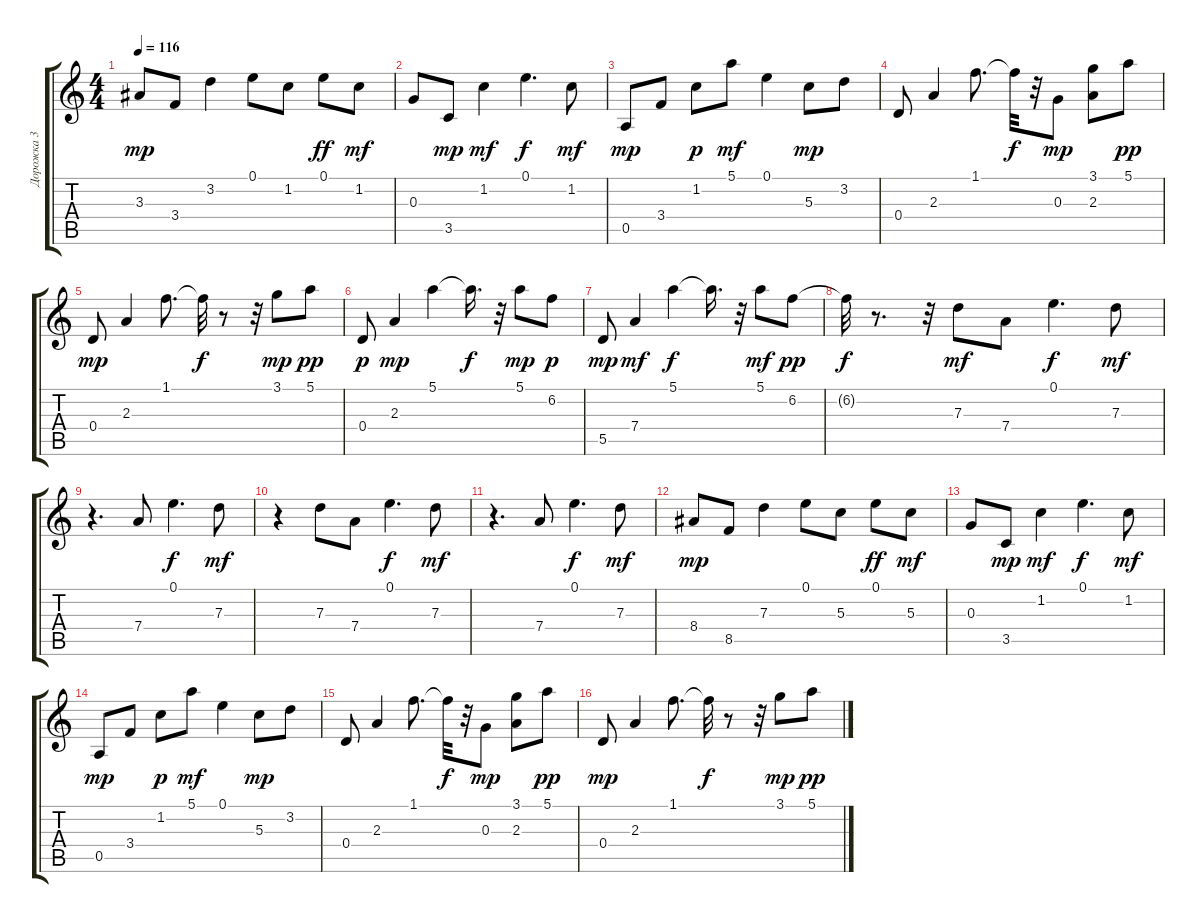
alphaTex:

\track ("Дорожка 3" "Дорожка 3") {instrument acousticguitarsteel}
\staff {score tabs}
\tuning (E4 B3 G3 D3 A2 E2) {hide}
\ts (4 4)
\tempo 116
\clef g2
\ks c
3.3.8{dy mp} 3.4.8 3.2.4 0.1.8 1.2.8 0.1.8{dy ff} 1.2.8{dy mf} |
0.3.8 3.5.8{dy mp} 1.2.4{dy mf} 0.1.4{d dy f} 1.2.8{dy mf} |
0.5.8{dy mp} 3.4.8 1.2.8{dy p} 5.1.8{dy mf} 0.1.4 5.3.8{dy mp} 3.2.8 |
0.4.8 2.3.4 1.1.8{d} 1.1{t}.32{dy f} r.32 0.3.8{dy mp} (3.1 2.3).8 5.1.8{dy pp} |
0.4.8{dy mp} 2.3.4 1.1.8{d} 1.1{t}.32{dy f} r.8 r.32 3.1.8{dy mp} 5.1.8{dy pp} |
0.4.8{dy p} 2.3.4{dy mp} 5.1.4 5.1{t}.16{d dy f} r.32 5.1.8{dy mp} 6.2.8{dy p} |
5.5.8{dy mp} 7.4.4{dy mf} 5.1.4{dy f} 5.1{t}.16{d} r.32 5.1.8{dy mf} 6.2.8{dy pp} |
6.2{t}.32{dy f} r.8{d} r.32 7.3.8{dy mf} 7.4.8 0.1.4{d dy f} 7.3.8{dy mf} |
r.4{d} 7.4.8 0.1.4{d dy f} 7.3.8{dy mf} |
r.4 7.3.8 7.4.8 0.1.4{d dy f} 7.3.8{dy mf} |
r.4{d} 7.4.8 0.1.4{d dy f} 7.3.8{dy mf} |
8.4.8{dy mp} 8.5.8 7.3.4 0.1.8 5.3.8 0.1.8{dy ff} 5.3.8{dy mf} |
0.3.8 3.5.8{dy mp} 1.2.4{dy mf} 0.1.4{d dy f} 1.2.8{dy mf} |
0.5.8{dy mp} 3.4.8 1.2.8{dy p} 5.1.8{dy mf} 0.1.4 5.3.8{dy mp} 3.2.8 |
0.4.8 2.3.4 1.1.8{d} 1.1{t}.32{dy f} r.32 0.3.8{dy mp} (3.1 2.3).8 5.1.8{dy pp} |
0.4.8{dy mp} 2.3.4 1.1.8{d} 1.1{t}.32{dy f} r.8 r.32 3.1.8{dy mp} 5.1.8{dy pp}
